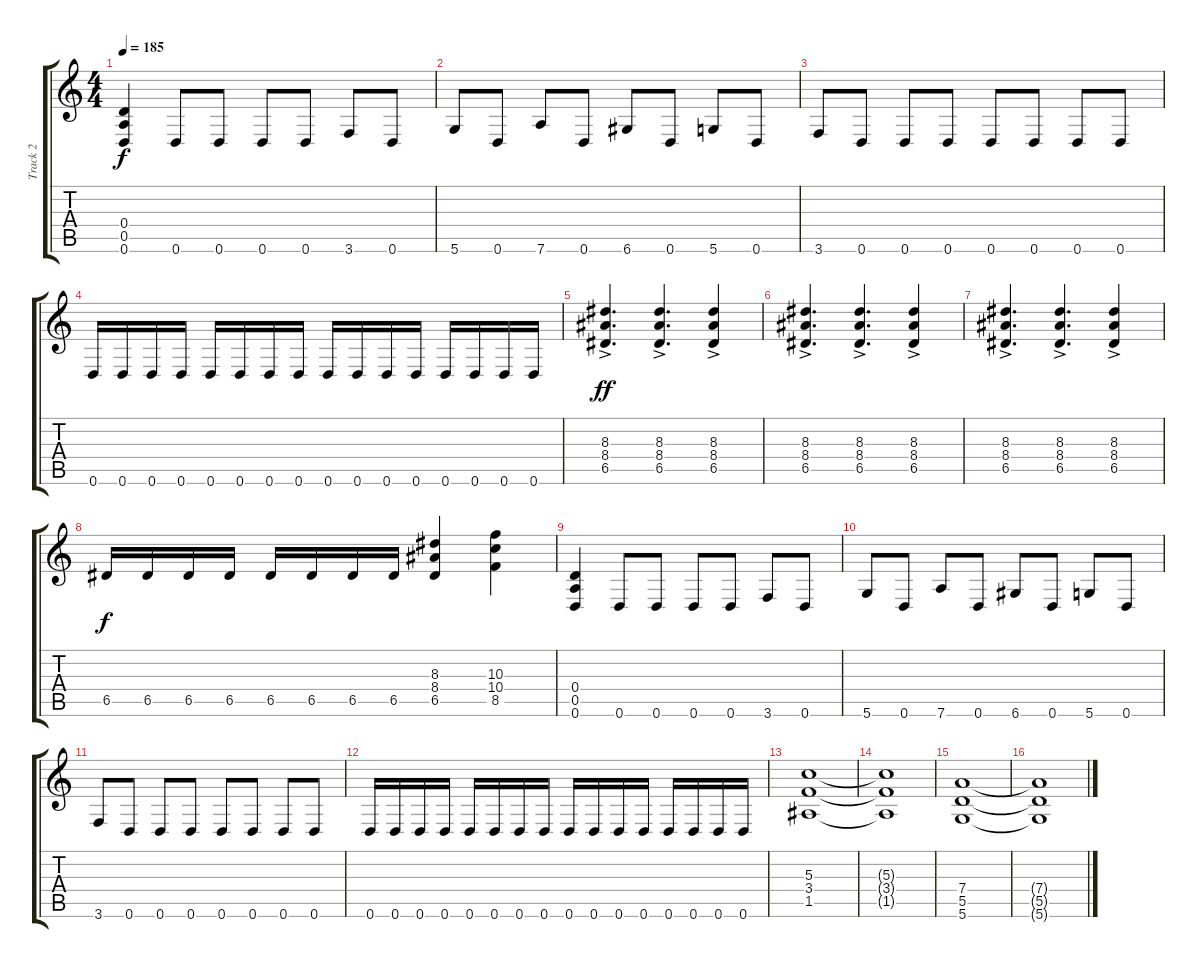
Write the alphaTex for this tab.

\track ("Track 2" "Track 2") {instrument overdrivenguitar}
\staff {score tabs}
\tuning (E4 B3 G3 D3 A2 D2) {hide}
\ts (4 4)
\tempo 185
\clef g2
\ks c
(0.4 0.5 0.6).4{dy f} 0.6.8 0.6.8 0.6.8 0.6.8 3.6.8 0.6.8 |
5.6.8 0.6.8 7.6.8 0.6.8 6.6.8 0.6.8 5.6.8 0.6.8 |
3.6.8 0.6.8 0.6.8 0.6.8 0.6.8 0.6.8 0.6.8 0.6.8 |
0.6.16 0.6.16 0.6.16 0.6.16 0.6.16 0.6.16 0.6.16 0.6.16 0.6.16 0.6.16 0.6.16 0.6.16 0.6.16 0.6.16 0.6.16 0.6.16 |
(8.3{ac} 8.4 6.5).4{d dy ff} (8.3 8.4 6.5{ac}).4{d} (8.3 8.4 6.5{ac}).4 |
(8.3{ac} 8.4 6.5).4{d} (8.3 8.4 6.5{ac}).4{d} (8.3 8.4 6.5{ac}).4 |
(8.3{ac} 8.4 6.5).4{d} (8.3 8.4 6.5{ac}).4{d} (8.3 8.4 6.5{ac}).4 |
6.5.16{dy f} 6.5.16 6.5.16 6.5.16 6.5.16 6.5.16 6.5.16 6.5.16 (8.3 8.4 6.5).4 (10.3 10.4 8.5).4 |
(0.4 0.5 0.6).4 0.6.8 0.6.8 0.6.8 0.6.8 3.6.8 0.6.8 |
5.6.8 0.6.8 7.6.8 0.6.8 6.6.8 0.6.8 5.6.8 0.6.8 |
3.6.8 0.6.8 0.6.8 0.6.8 0.6.8 0.6.8 0.6.8 0.6.8 |
0.6.16 0.6.16 0.6.16 0.6.16 0.6.16 0.6.16 0.6.16 0.6.16 0.6.16 0.6.16 0.6.16 0.6.16 0.6.16 0.6.16 0.6.16 0.6.16 |
(5.3 3.4 1.5).1 |
(5.3{t} 3.4{t} 1.5{t}).1 |
(7.4 5.5 5.6).1 |
(7.4{t} 5.5{t} 5.6{t}).1
